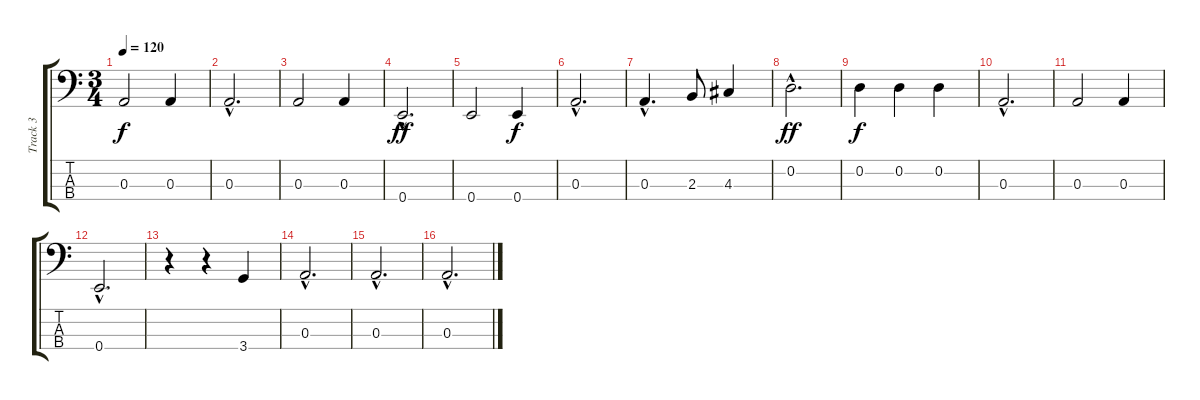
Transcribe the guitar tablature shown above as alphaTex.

\track ("Track 3" "Track 3") {instrument acousticbass}
\staff {score tabs}
\tuning (G2 D2 A1 E1) {hide}
\ts (3 4)
\tempo 120
\clef f4
\ks c
0.3.2{dy f} 0.3.4 |
0.3{hac}.2{d} |
0.3.2 0.3.4 |
0.4{hac}.2{d dy ff} |
0.4.2 0.4.4{dy f} |
0.3{hac}.2{d} |
0.3{hac}.4{d} 2.3.8 4.3.4 |
0.2{hac}.2{d dy ff} |
0.2.4{dy f} 0.2.4 0.2.4 |
0.3{hac}.2{d} |
0.3.2 0.3.4 |
0.4{hac}.2{d} |
r.4 r.4 3.4.4 |
0.3{hac}.2{d} |
0.3{hac}.2{d} |
0.3{hac}.2{d}
